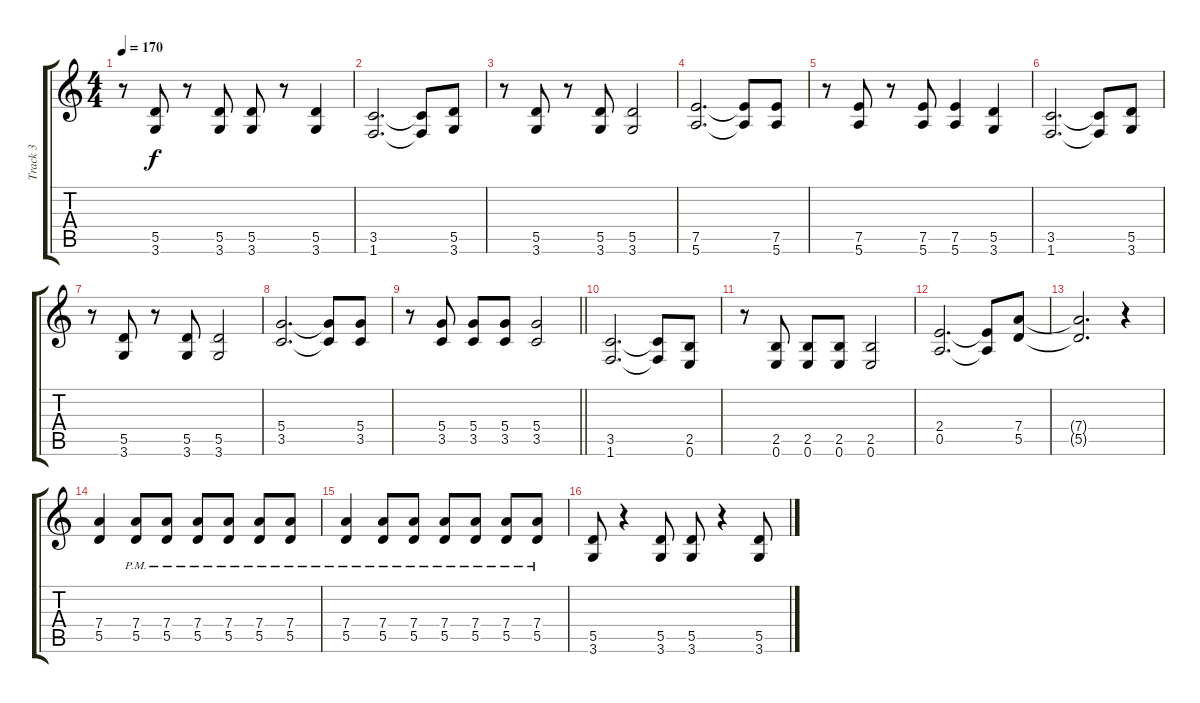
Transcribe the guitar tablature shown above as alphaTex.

\track ("Track 3" "Track 3") {instrument distortionguitar}
\staff {score tabs}
\tuning (E4 B3 G3 D3 A2 E2) {hide}
\ts (4 4)
\tempo 170
\clef g2
\ks c
r.8{dy f} (5.5 3.6).8 r.8 (5.5 3.6).8 (5.5 3.6).8 r.8 (5.5 3.6).4 |
(3.5 1.6).2{d} (3.5{t} 1.6{t}).8 (5.5 3.6).8 |
r.8 (5.5 3.6).8 r.8 (5.5 3.6).8 (5.5 3.6).2 |
(7.5 5.6).2{d} (7.5{t} 5.6{t}).8 (7.5 5.6).8 |
r.8 (7.5 5.6).8 r.8 (7.5 5.6).8 (7.5 5.6).4 (5.5 3.6).4 |
(3.5 1.6).2{d} (3.5{t} 1.6{t}).8 (5.5 3.6).8 |
r.8 (5.5 3.6).8 r.8 (5.5 3.6).8 (5.5 3.6).2 |
(5.4 3.5).2{d} (5.4{t} 3.5{t}).8 (5.4 3.5).8 |
\barLineRight lightlight
r.8 (5.4 3.5).8 (5.4 3.5).8 (5.4 3.5).8 (5.4 3.5).2 |
(3.5 1.6).2{d} (3.5{t} 1.6{t}).8 (2.5 0.6).8 |
r.8 (2.5 0.6).8 (2.5 0.6).8 (2.5 0.6).8 (2.5 0.6).2 |
(2.4 0.5).2{d} (2.4{t} 0.5{t}).8 (7.4 5.5).8 |
(7.4{t} 5.5{t}).2{d} r.4 |
(7.4 5.5).4 (7.4{pm} 5.5).8 (7.4{pm} 5.5).8 (7.4{pm} 5.5).8 (7.4{pm} 5.5).8 (7.4{pm} 5.5).8 (7.4{pm} 5.5).8 |
(7.4{pm} 5.5).4 (7.4{pm} 5.5).8 (7.4{pm} 5.5).8 (7.4{pm} 5.5).8 (7.4{pm} 5.5).8 (7.4{pm} 5.5).8 (7.4{pm} 5.5).8 |
(5.5 3.6).8 r.4 (5.5 3.6).8 (5.5 3.6).8 r.4 (5.5 3.6).8
